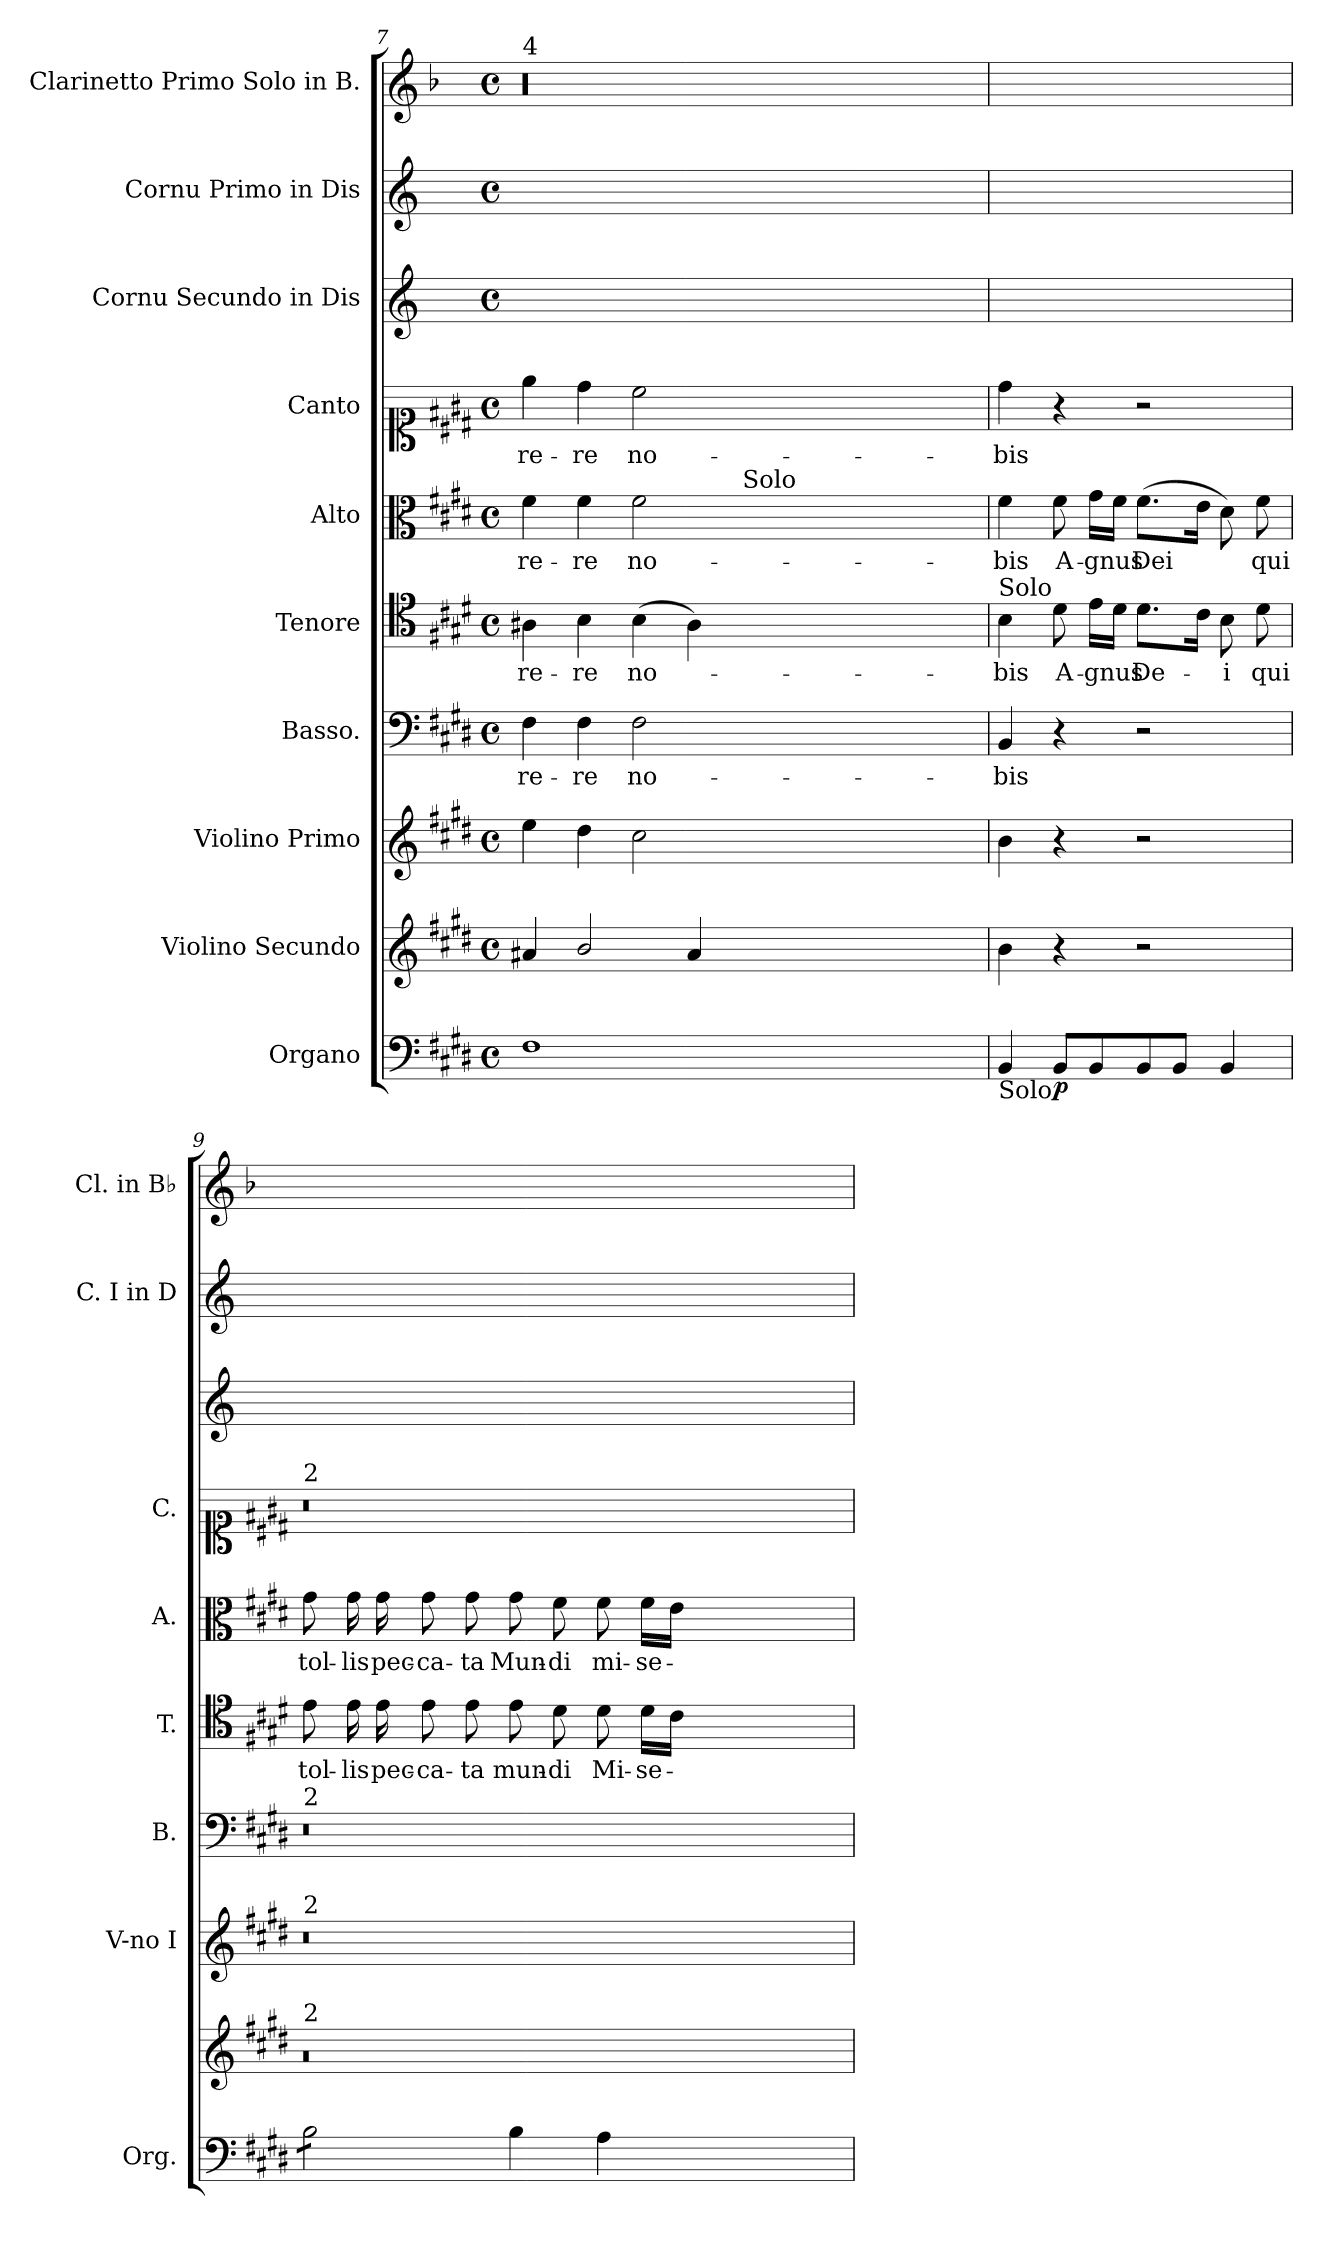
**kern	**dynam	**kern	**kern	**kern	**text	**kern	**text	**kern	**text	**kern	**text	**kern	**kern	**kern
*part10	*part10	*part9	*part8	*part7	*part7	*part6	*part6	*part5	*part5	*part4	*part4	*part3	*part2	*part1
*staff10	*staff10	*staff9	*staff8	*staff7	*staff7	*staff6	*staff6	*staff5	*staff5	*staff4	*staff4	*staff3	*staff2	*staff1
*I"Organo	*	*I"Violino Secundo	*I"Violino Primo	*I"Basso.	*	*I"Tenore	*	*I"Alto	*	*I"Canto	*	*I"Cornu Secundo in Dis	*I"Cornu Primo in Dis	*I"Clarinetto Primo Solo in B.
*I'Org.	*	*	*I'V-no I	*I'B.	*	*I'T.	*	*I'A.	*	*I'C.	*	*	*I'C. I in D	*I'Cl. in B♭
*clefF4	*	*clefG2	*clefG2	*clefF4	*	*clefC4	*	*clefC3	*	*clefC1	*	*clefG2	*clefG2	*clefG2
*	*	*	*	*	*	*	*	*	*	*	*	*ITrd5c8	*ITrd5c8	*ITrd1c1
*k[f#c#g#d#]	*	*k[f#c#g#d#]	*k[f#c#g#d#]	*k[f#c#g#d#]	*	*k[f#c#g#d#]	*	*k[f#c#g#d#]	*	*k[f#c#g#d#]	*	*k[f#c#g#d#]	*k[f#c#g#d#]	*k[f#c#g#d#]
*M4/4	*	*M4/4	*M4/4	*M4/4	*	*M4/4	*	*M4/4	*	*M4/4	*	*M4/4	*M4/4	*M4/4
*met(c)	*	*met(c)	*met(c)	*met(c)	*	*met(c)	*	*met(c)	*	*met(c)	*	*met(c)	*met(c)	*met(c)
=7	=7	=7	=7	=7	=7	=7	=7	=7	=7	=7	=7	=7	=7	=7
!	!	!	!	!	!	!	!	!	!	!	!	!	!	!LO:TX:a:t=4
1F#\	.	4a#X/	4ee\	4F#\	-re-	4A#X\	-re-	4f#\	-re-	4ee\	-re-	1ryy	1ryy	00r
.	.	2b/	4dd#\	4F#\	-re	4B\	-re	4f#\	-re	4dd#\	-re	.	.	.
.	.	.	2cc#\	2F#\	no-	(4B\	no-	2f#\	no-	2cc#\	no-	.	.	.
.	.	4a#/	.	.	.	4A#\)	.	.	.	.	.	.	.	.
!	!	!	!	!	!	!	!	!LO:TX:a:t=Solo	!	!	!	!	!	!
0.ryy	.	0.ryy	0.ryy	0.ryy	.	0.ryy	.	0.ryy	.	0.ryy	.	0.ryy	0.ryy	.
=8	=8	=8	=8	=8	=8	=8	=8	=8	=8	=8	=8	=8	=8	=8
!	!	!	!	!	!	!LO:TX:a:t=Solo	!	!	!	!	!	!	!	!
!LO:TX:b:t=Solo	!	!	!	!	!	!	!	!	!	!	!	!	!	!
4BB/	.	4b\	4b\	4BB/	-bis	4B\	-bis	4f#\	-bis	4dd#\	-bis	1ryy	1ryy	1ryy
!	!LO:DY:b	!	!	!	!	!	!	!	!	!	!	!	!	!
8BB/L	p	4r	4r	4r	.	8d#\	A-	8f#\	A-	4r	.	.	.	.
8BB/	.	.	.	.	.	16e\LL	-gnus	16g#\LL	-gnus	.	.	.	.	.
.	.	.	.	.	.	16d#\JJ	.	16f#\JJ	.	.	.	.	.	.
8BB/	.	2r	2r	2r	.	8.d#\L	De-	(8.f#\L	Dei	2r	.	.	.	.
8BB/J	.	.	.	.	.	.	.	.	.	.	.	.	.	.
.	.	.	.	.	.	16c#\Jk	.	16e\Jk	.	.	.	.	.	.
4BB/	.	.	.	.	.	8B\	-i	8d#\)	.	.	.	.	.	.
.	.	.	.	.	.	8d#\	qui	8f#\	qui	.	.	.	.	.
=9	=9	=9	=9	=9	=9	=9	=9	=9	=9	=9	=9	=9	=9	=9
!	!	!	!	!	!	!	!	!	!	!LO:TX:a:t=2	!	!	!	!
!	!	!	!	!LO:TX:a:t=2	!	!	!	!	!	!	!	!	!	!
!	!	!	!LO:TX:a:t=2	!	!	!	!	!	!	!	!	!	!	!
!	!	!LO:TX:a:t=2	!	!	!	!	!	!	!	!	!	!	!	!
*tremolo	*	*	*	*	*	*	*	*	*	*	*	*	*	*
8B\L	.	0rg	0r	0r	.	8e\	tol-	8g#\	tol-	0r	.	1ryy	1ryy	0ryy
8B\	.	.	.	.	.	16e\	-lis	16g#\	-lis	.	.	.	.	.
.	.	.	.	.	.	16e\	pec-	16g#\	pec-	.	.	.	.	.
8B\	.	.	.	.	.	8e\	-ca-	8g#\	-ca-	.	.	.	.	.
8B\J	.	.	.	.	.	8e\	-ta	8g#\	-ta	.	.	.	.	.
*Xtremolo	*	*	*	*	*	*	*	*	*	*	*	*	*	*
4B\	.	.	.	.	.	8e\	mun-	8g#\	Mun-	.	.	.	.	.
.	.	.	.	.	.	8d#\	-di	8f#\	-di	.	.	.	.	.
4A\	.	.	.	.	.	8d#\	Mi-	8f#\	mi-	.	.	.	.	.
.	.	.	.	.	.	16d#\LL	-se-	16f#\LL	-se-	.	.	.	.	.
.	.	.	.	.	.	16c#\JJ	.	16e\JJ	.	.	.	.	.	.
1ryy	.	.	.	.	.	1ryy	.	1ryy	.	.	.	1ryy	1ryy	.
=	=	=	=	=	=	=	=	=	=	=	=	=	=	=
*-	*-	*-	*-	*-	*-	*-	*-	*-	*-	*-	*-	*-	*-	*-
